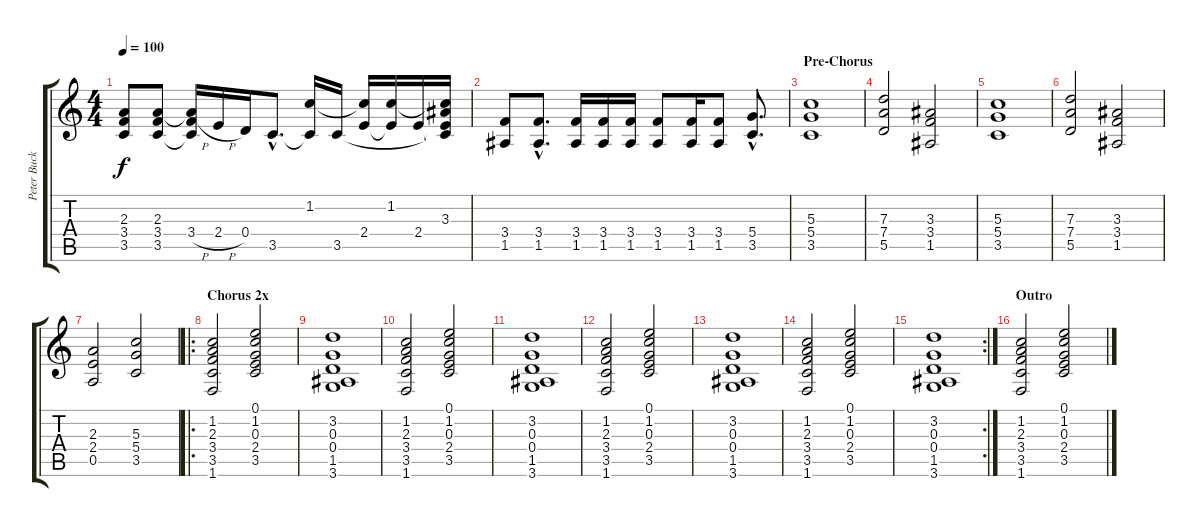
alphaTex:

\track ("Peter Buck (Guitar I)" "Peter Buck") {instrument distortionguitar}
\staff {score tabs}
\tuning (E4 B3 G3 D3 A2 E2) {hide}
\ts (4 4)
\tempo 100
\clef g2
\ks c
(2.3 3.4 3.5).8{dy f} (2.3 3.4 3.5).8 (2.3{t} 3.4{h} 3.5{t}).16 2.4{h}.16 0.4.16 3.5{hac}.8{d} (1.2 3.5{t}).16 3.5.16 (1.2{t} 2.4).16 (1.2 2.4{t}).16 2.4.16 (1.2{t} 3.3 2.4{t} 3.5{t}).16 |
(3.4 1.5).8 (3.4{hac} 1.5{hac}).8{d} (3.4 1.5).16 (3.4 1.5).16 (3.4 1.5).16 (3.4 1.5).8 (3.4 1.5).16 (3.4 1.5).8 (5.4{hac} 3.5{hac}).8{d} |
\section ("" "Pre-Chorus")
(5.3 5.4 3.5).1 |
(7.3 7.4 5.5).2 (3.3 3.4 1.5).2 |
(5.3 5.4 3.5).1 |
(7.3 7.4 5.5).2 (3.3 3.4 1.5).2 |
(2.3 2.4 0.5).2 (5.3 5.4 3.5).2 |
\ro
\section ("" "Chorus 2x")
(1.2 2.3 3.4 3.5 1.6).2 (0.1 1.2 0.3 2.4 3.5).2 |
(3.2 0.3 0.4 1.5 3.6).1 |
(1.2 2.3 3.4 3.5 1.6).2 (0.1 1.2 0.3 2.4 3.5).2 |
(3.2 0.3 0.4 1.5 3.6).1 |
(1.2 2.3 3.4 3.5 1.6).2 (0.1 1.2 0.3 2.4 3.5).2 |
(3.2 0.3 0.4 1.5 3.6).1 |
(1.2 2.3 3.4 3.5 1.6).2 (0.1 1.2 0.3 2.4 3.5).2 |
\rc 2
(3.2 0.3 0.4 1.5 3.6).1 |
\section ("" "Outro")
(1.2 2.3 3.4 3.5 1.6).2 (0.1 1.2 0.3 2.4 3.5).2
